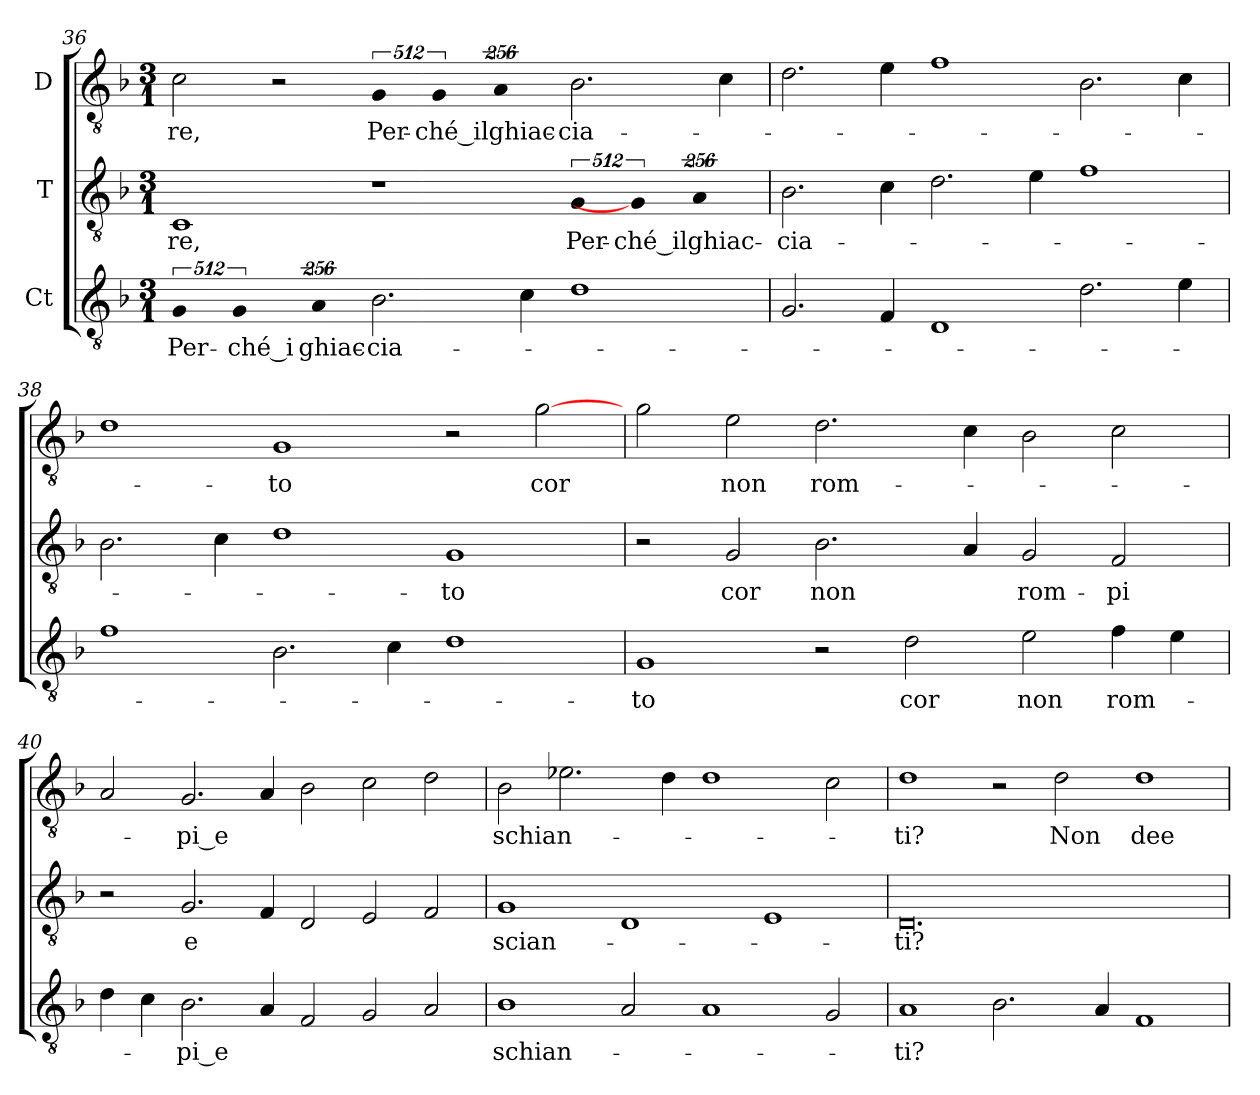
**kern	**text	**kern	**text	**kern	**text
*part3	*part3	*part2	*part2	*part1	*part1
*staff3	*staff3	*staff2	*staff2	*staff1	*staff1
*I"Ct	*	*I"T	*	*I"D	*
!!LO:LB:g=z
*clefGv2	*	*clefGv2	*	*clefGv2	*
*ITrd7c12	*	*ITrd7c12	*	*ITrd7c12	*
*k[b-]	*	*k[b-]	*	*k[b-]	*
*F:	*	*F:	*	*F:	*
*M3/1	*	*M3/1	*	*M3/1	*
=36	=36	=36	=36	=36	=36
!LO:N:vis=2	!	!	!	!	!
!	!LO:LY:b:color=#000000	!	!	!	!
!	!	!	!LO:LY:b:color=#000000	!	!
!	!	!	!	!	!LO:LY:b:color=#000000
1024%341GGi/	Per-	1CCi/	-re,	2Ci\	-re,
!LO:N:vis=2	!	!	!	!	!
!	!LO:LY:b:color=#000000	!	!	!	!
1024%341GGi/	-ché_i	.	.	.	.
.	.	.	.	2r	.
!LO:N:vis=2	!	!	!	!	!
!	!LO:LY:b:color=#000000	!	!	!	!
512%171AAi/	ghiac-	.	.	.	.
!	!LO:LY:b:color=#000000	!	!	!LO:N:vis=2	!
!	!	!	!	!	!LO:LY:b:color=#000000
2.BB-i\	-cia-	1r	.	1024%341GGi/	Per-
!	!	!	!	!LO:N:vis=2	!
!	!	!	!	!	!LO:LY:b:color=#000000
.	.	.	.	1024%341GGi/	-ché_il
!	!	!	!	!LO:N:vis=2	!
!	!	!	!	!	!LO:LY:b:color=#000000
.	.	.	.	512%171AAi/	ghiac-
4Ci\	.	.	.	.	.
!	!	!LO:N:vis=2	!	!	!
!	!	!	!LO:LY:b:color=#000000	!	!
!	!	!	!	!	!LO:LY:b:color=#000000
1Di\	.	1024%341GGi/	Per-	2.BB-i\	-cia-
!	!	!LO:N:vis=2	!	!	!
!	!	!	!LO:LY:b:color=#000000	!	!
.	.	1024%341GGi/]	-ché_il	.	.
!	!	!LO:N:vis=2	!	!	!
!	!	!	!LO:LY:b:color=#000000	!	!
.	.	512%171AAi/	ghiac-	.	.
.	.	.	.	4Ci\	.
=37	=37	=37	=37	=37	=37
!	!	!	!LO:LY:b:color=#000000	!	!
2.GGi/	.	2.BB-i\	-cia-	2.Di\	.
4FFi/	.	4Ci\	.	4Ei\	.
1DDi/	.	2.Di\	.	1Fi\	.
.	.	4Ei\	.	.	.
2.Di\	.	1Fi\	.	2.BB-i\	.
4Ei\	.	.	.	4Ci\	.
=38	=38	=38	=38	=38	=38
1Fi\	.	2.BB-i\	.	1Di\	.
.	.	4Ci\	.	.	.
!	!	!	!	!	!LO:LY:b:color=#000000
2.BB-i\	.	1Di\	.	1GGi/	-to
4Ci\	.	.	.	.	.
!	!	!	!LO:LY:b:color=#000000	!	!
1Di\	.	1GGi/	-to	2r	.
!	!	!	!	!	!LO:LY:b:color=#000000
.	.	.	.	[2Gi\	cor
=39	=39	=39	=39	=39	=39
!	!LO:LY:b:color=#000000	!	!	!	!
1GGi/	-to	2r	.	2Gi\	.
!	!	!	!LO:LY:b:color=#000000	!	!
!	!	!	!	!	!LO:LY:b:color=#000000
.	.	2GGi/	cor	2Ei\	non
!	!	!	!LO:LY:b:color=#000000	!	!
!	!	!	!	!	!LO:LY:b:color=#000000
2r	.	2.BB-i\	non	2.Di\	rom-
!	!LO:LY:b:color=#000000	!	!	!	!
2Di\	cor	.	.	.	.
.	.	4AAi/	.	4Ci\	.
!	!LO:LY:b:color=#000000	!	!	!	!
!	!	!	!LO:LY:b:color=#000000	!	!
2Ei\	non	2GGi/	rom-	2BB-i\	.
!	!LO:LY:b:color=#000000	!	!	!	!
!	!	!	!LO:LY:b:color=#000000	!	!
4Fi\	rom-	2FFi/	-pi	2Ci\	.
4Ei\	.	.	.	.	.
!!LO:LB:g=z
=40	=40	=40	=40	=40	=40
4Di\	.	2r	.	2AAi/	.
4Ci\	.	.	.	.	.
!	!LO:LY:b:color=#000000	!	!	!	!
!	!	!	!LO:LY:b:color=#000000	!	!
!	!	!	!	!	!LO:LY:b:color=#000000
2.BB-i\	-pi_e	2.GGi/	e	2.GGi/	-pi_e
4AAi/	.	4FFi/	.	4AAi/	.
2FFi/	.	2DDi/	.	2BB-i\	.
2GGi/	.	2EEi/	.	2Ci\	.
2AAi/	.	2FFi/	.	2Di\	.
=41	=41	=41	=41	=41	=41
!	!LO:LY:b:color=#000000	!	!	!	!
!	!	!	!LO:LY:b:color=#000000	!	!
!	!	!	!	!	!LO:LY:b:color=#000000
1BB-i/	schian-	1GGi/	scian-	2BB-i\	schian-
.	.	.	.	2.E-Xi\	.
2AAi/	.	1DDi/	.	.	.
.	.	.	.	4Di\	.
1AAi/	.	.	.	1Di\	.
.	.	1EEi/	.	.	.
2GGi/	.	.	.	2Ci\	.
=42	=42	=42	=42	=42	=42
!	!LO:LY:b:color=#000000	!	!	!	!
!	!	!	!LO:LY:b:color=#000000	!	!
!	!	!	!	!	!LO:LY:b:color=#000000
1AAi/	-ti?	0.DDi/	-ti?	1Di\	-ti?
2.BB-i\	.	.	.	2r	.
!	!	!	!	!	!LO:LY:b:color=#000000
.	.	.	.	2Di\	Non
4AAi/	.	.	.	.	.
!	!	!	!	!	!LO:LY:b:color=#000000
1FFi/	.	.	.	1Di\	dee
=	=	=	=	=	=
*-	*-	*-	*-	*-	*-
